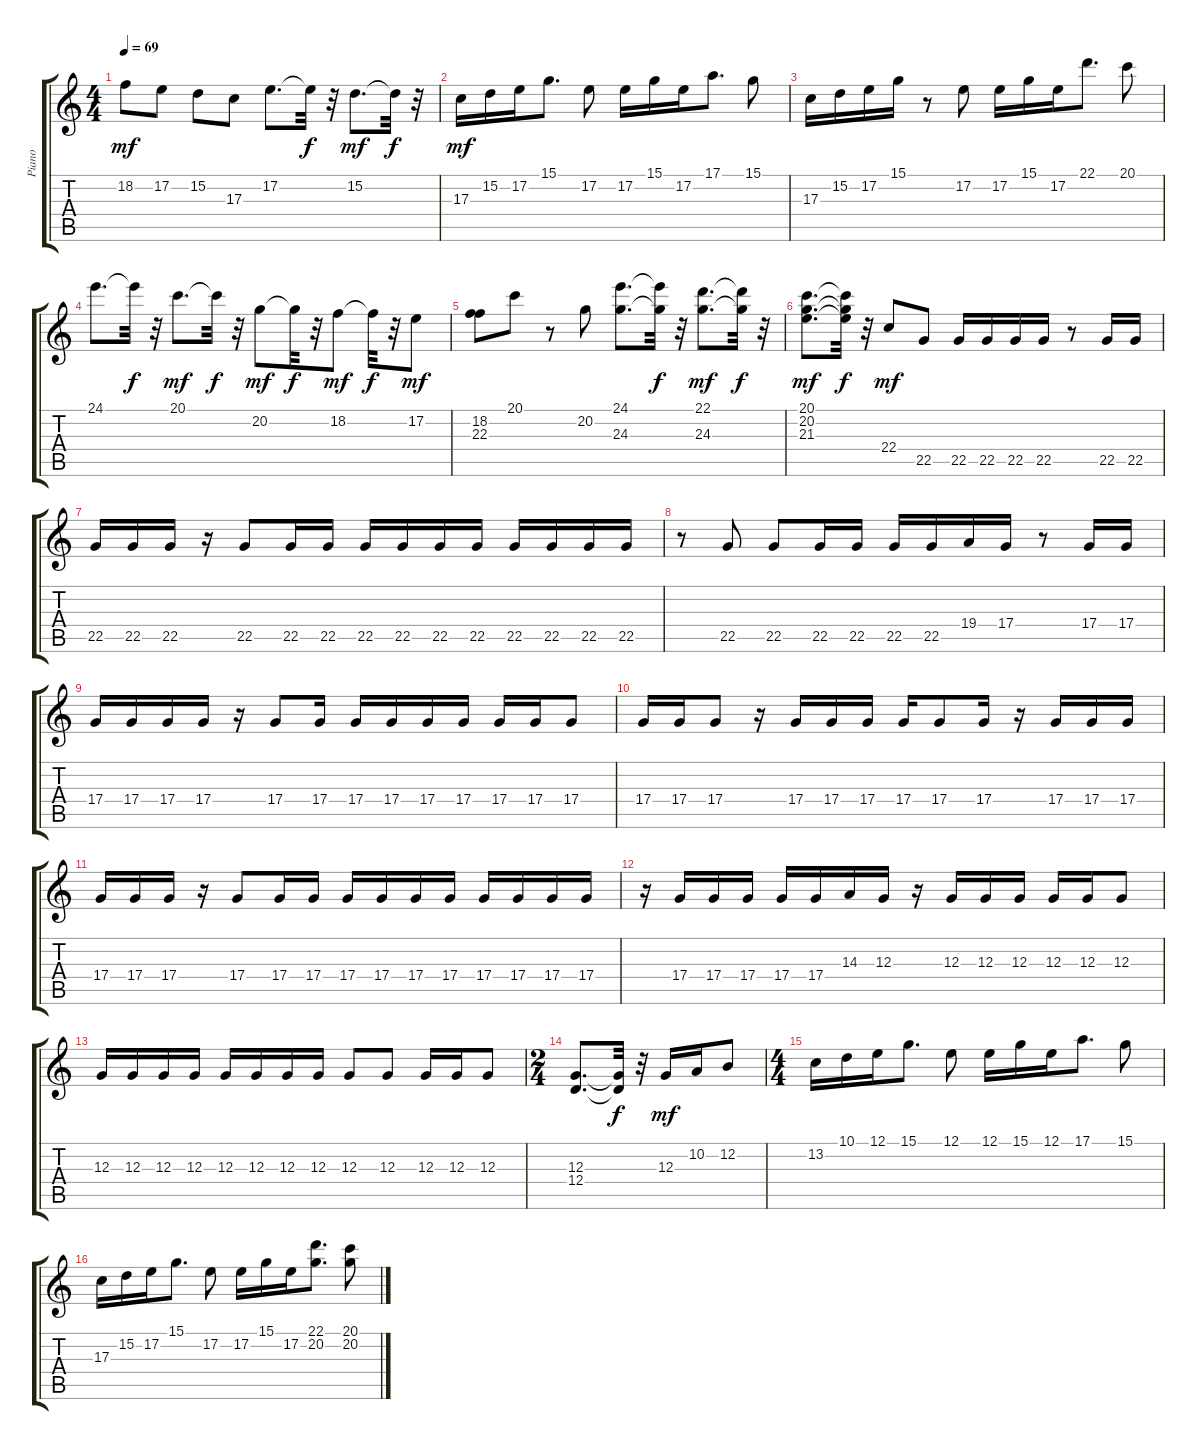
\track ("Piano" "Piano") {instrument acousticgrandpiano}
\staff {score tabs}
\tuning (E4 B3 G3 D3 A2 E2) {hide}
\ts (4 4)
\tempo 69
\clef g2
\ks c
18.2.8{dy mf} 17.2.8 15.2.8 17.3.8 17.2.8{d} 17.2{t}.32{dy f} r.32 15.2.8{d dy mf} 15.2{t}.32{dy f} r.32 |
17.3.16{dy mf} 15.2.16 17.2.16 15.1.8{d} 17.2.8 17.2.16 15.1.16 17.2.16 17.1.8{d} 15.1.8 |
17.3.16 15.2.16 17.2.16 15.1.16 r.8 17.2.8 17.2.16 15.1.16 17.2.16 22.1.8{d} 20.1.8 |
24.1.8{d} 24.1{t}.32{dy f} r.32 20.1.8{d dy mf} 20.1{t}.32{dy f} r.32 20.2.8{dy mf} 20.2{t}.32{dy f} r.32 18.2.8{dy mf} 18.2{t}.32{dy f} r.32 17.2.8{dy mf} |
(18.2 22.3).8 20.1.8 r.8 20.2.8 (24.1 24.3).8{d} (24.1{t} 24.3{t}).32{dy f} r.32 (22.1 24.3).8{d dy mf} (22.1{t} 24.3{t}).32{dy f} r.32 |
(20.1 20.2 21.3).8{d dy mf} (20.1{t} 20.2{t} 21.3{t}).32{dy f} r.32 22.4.8{dy mf} 22.5.8 22.5.16 22.5.16 22.5.16 22.5.16 r.8 22.5.16 22.5.16 |
22.5.16 22.5.16 22.5.16 r.16 22.5.8 22.5.16 22.5.16 22.5.16 22.5.16 22.5.16 22.5.16 22.5.16 22.5.16 22.5.16 22.5.16 |
r.8 22.5.8 22.5.8 22.5.16 22.5.16 22.5.16 22.5.16 19.4.16 17.4.16 r.8 17.4.16 17.4.16 |
17.4.16 17.4.16 17.4.16 17.4.16 r.16 17.4.8 17.4.16 17.4.16 17.4.16 17.4.16 17.4.16 17.4.16 17.4.16 17.4.8 |
17.4.16 17.4.16 17.4.8 r.16 17.4.16 17.4.16 17.4.16 17.4.16 17.4.8 17.4.16 r.16 17.4.16 17.4.16 17.4.16 |
17.4.16 17.4.16 17.4.16 r.16 17.4.8 17.4.16 17.4.16 17.4.16 17.4.16 17.4.16 17.4.16 17.4.16 17.4.16 17.4.16 17.4.16 |
r.16 17.4.16 17.4.16 17.4.16 17.4.16 17.4.16 14.3.16 12.3.16 r.16 12.3.16 12.3.16 12.3.16 12.3.16 12.3.16 12.3.8 |
12.3.16 12.3.16 12.3.16 12.3.16 12.3.16 12.3.16 12.3.16 12.3.16 12.3.8 12.3.8 12.3.16 12.3.16 12.3.8 |
\ts (2 4)
(12.3 12.4).8{d} (12.3{t} 12.4{t}).32{dy f} r.32 12.3.16{dy mf} 10.2.16 12.2.8 |
\ts (4 4)
13.2.16 10.1.16 12.1.16 15.1.8{d} 12.1.8 12.1.16 15.1.16 12.1.16 17.1.8{d} 15.1.8 |
17.3.16 15.2.16 17.2.16 15.1.8{d} 17.2.8 17.2.16 15.1.16 17.2.16 (22.1 20.2).8{d} (20.1 20.2).8
